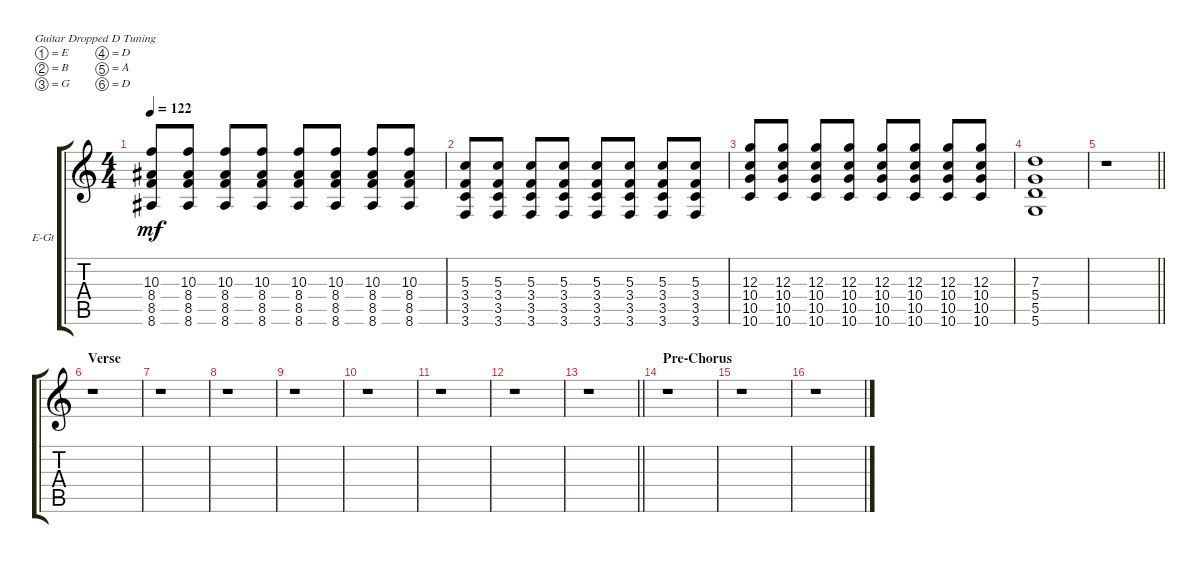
\bracketExtendMode groupsimilarinstruments
\firstSystemTrackNameOrientation horizontal
\otherSystemsTrackNameOrientation horizontal
\track ("Guitar 2 [Mike Shinoda]" "E-Gt") {instrument overdrivenguitar}
\staff {score tabs}
\tuning (E4 B3 G3 D3 A2 D2)
\ts (4 4)
\tempo 122
\clef g2
\ks c
(10.3 8.4 8.5 8.6).8{dy mf} (10.3 8.4 8.5 8.6).8 (10.3 8.4 8.5 8.6).8 (10.3 8.4 8.5 8.6).8 (10.3 8.4 8.5 8.6).8 (10.3 8.4 8.5 8.6).8 (10.3 8.4 8.5 8.6).8 (10.3 8.4 8.5 8.6).8 |
(5.3 3.4 3.5 3.6).8 (5.3 3.4 3.5 3.6).8 (5.3 3.4 3.5 3.6).8 (5.3 3.4 3.5 3.6).8 (5.3 3.4 3.5 3.6).8 (5.3 3.4 3.5 3.6).8 (5.3 3.4 3.5 3.6).8 (5.3 3.4 3.5 3.6).8 |
(12.3 10.4 10.5 10.6).8 (12.3 10.4 10.5 10.6).8 (12.3 10.4 10.5 10.6).8 (12.3 10.4 10.5 10.6).8 (12.3 10.4 10.5 10.6).8 (12.3 10.4 10.5 10.6).8 (12.3 10.4 10.5 10.6).8 (12.3 10.4 10.5 10.6).8 |
(7.3 5.4 5.5 5.6).1 |
\barLineRight lightlight
r.1 |
\section ("" "Verse")
r.1 |
r.1 |
r.1 |
r.1 |
r.1 |
r.1 |
r.1 |
\barLineRight lightlight
r.1 |
\section ("" "Pre-Chorus")
r.1 |
r.1 |
r.1
